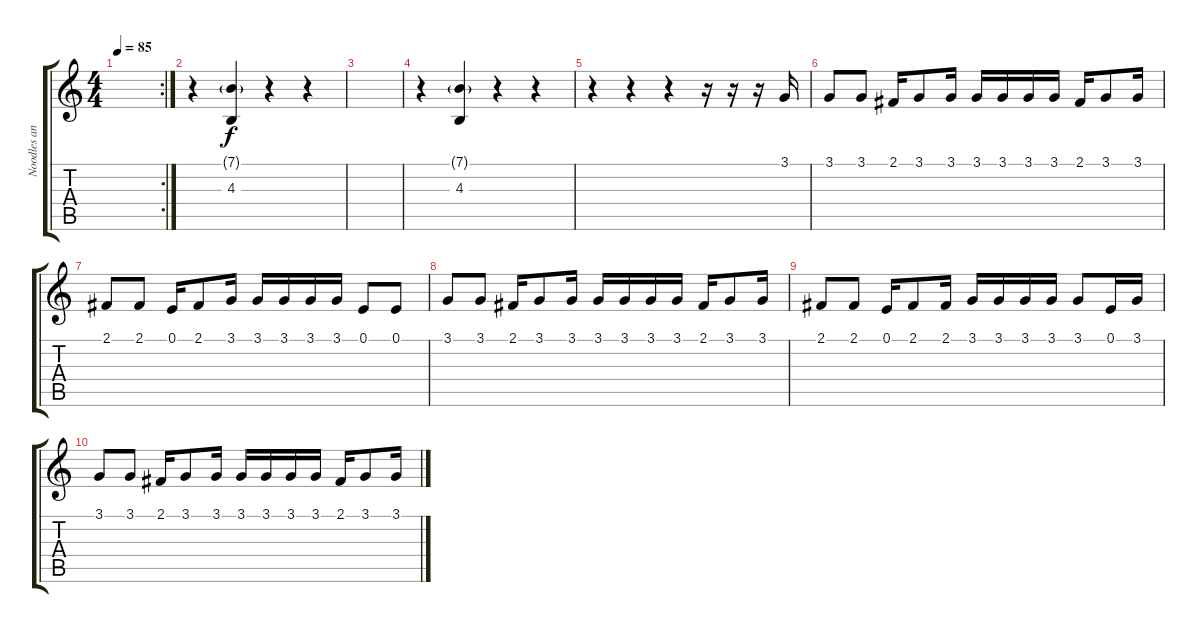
\track ("Noodles and Greg.k (Backvocals)" "Noodles an") {instrument clarinet}
\staff {score tabs}
\tuning (E4 B3 G3 D3 A2 E2) {hide}
\rc 2
\ts (4 4)
\tempo 85
\clef g2
\ks c
|
r.4 (7.1{g} 4.3).4 r.4 r.4 |
|
r.4 (7.1{g} 4.3).4 r.4 r.4 |
r.4 r.4 r.4 r.16 r.16 r.16 3.1.16{dy f} |
3.1.8 3.1.8 2.1.16 3.1.8 3.1.16 3.1.16 3.1.16 3.1.16 3.1.16 2.1.16 3.1.8 3.1.16 |
2.1.8 2.1.8 0.1.16 2.1.8 3.1.16 3.1.16 3.1.16 3.1.16 3.1.16 0.1.8 0.1.8 |
3.1.8 3.1.8 2.1.16 3.1.8 3.1.16 3.1.16 3.1.16 3.1.16 3.1.16 2.1.16 3.1.8 3.1.16 |
2.1.8 2.1.8 0.1.16 2.1.8 2.1.16 3.1.16 3.1.16 3.1.16 3.1.16 3.1.8 0.1.16 3.1.16 |
3.1.8 3.1.8 2.1.16 3.1.8 3.1.16 3.1.16 3.1.16 3.1.16 3.1.16 2.1.16 3.1.8 3.1.16
